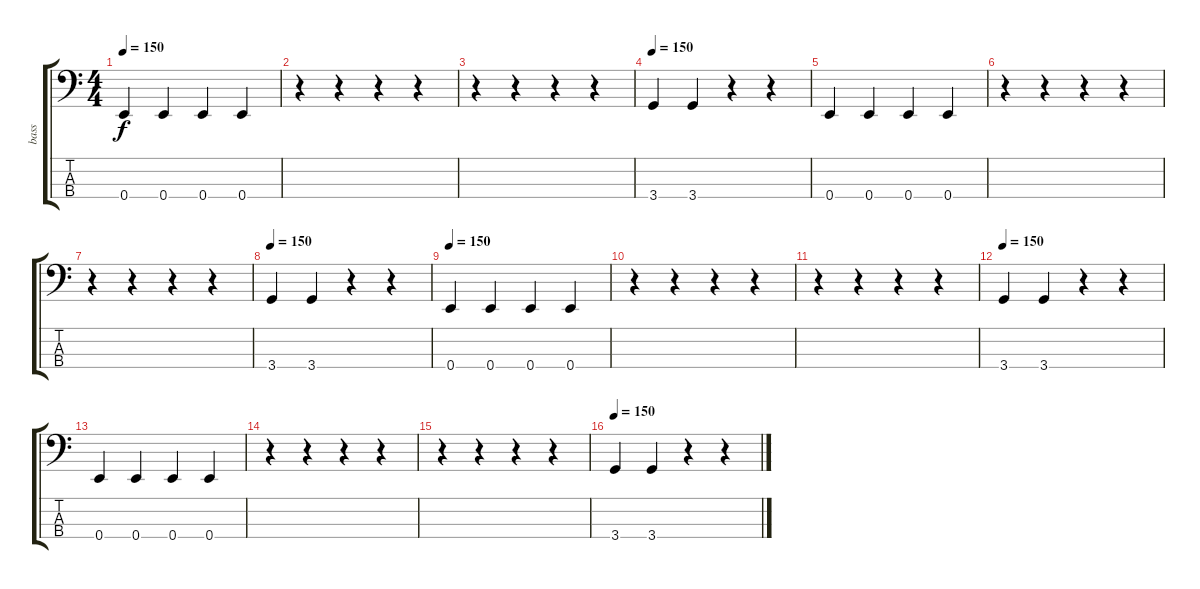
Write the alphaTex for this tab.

\track ("bass" "bass") {instrument electricbasspick}
\staff {score tabs}
\tuning (G2 D2 A1 E1) {hide}
\ts (4 4)
\tempo 150
\clef f4
\ks c
0.4.4{dy f} 0.4.4 0.4.4 0.4.4 |
r.4 r.4 r.4 r.4 |
r.4 r.4 r.4 r.4 |
\tempo 150
3.4.4 3.4.4 r.4 r.4 |
0.4.4 0.4.4 0.4.4 0.4.4 |
r.4 r.4 r.4 r.4 |
r.4 r.4 r.4 r.4 |
\tempo 150
3.4.4 3.4.4 r.4 r.4 |
\tempo 150
0.4.4 0.4.4 0.4.4 0.4.4 |
r.4 r.4 r.4 r.4 |
r.4 r.4 r.4 r.4 |
\tempo 150
3.4.4 3.4.4 r.4 r.4 |
0.4.4 0.4.4 0.4.4 0.4.4 |
r.4 r.4 r.4 r.4 |
r.4 r.4 r.4 r.4 |
\tempo 150
3.4.4 3.4.4 r.4 r.4
